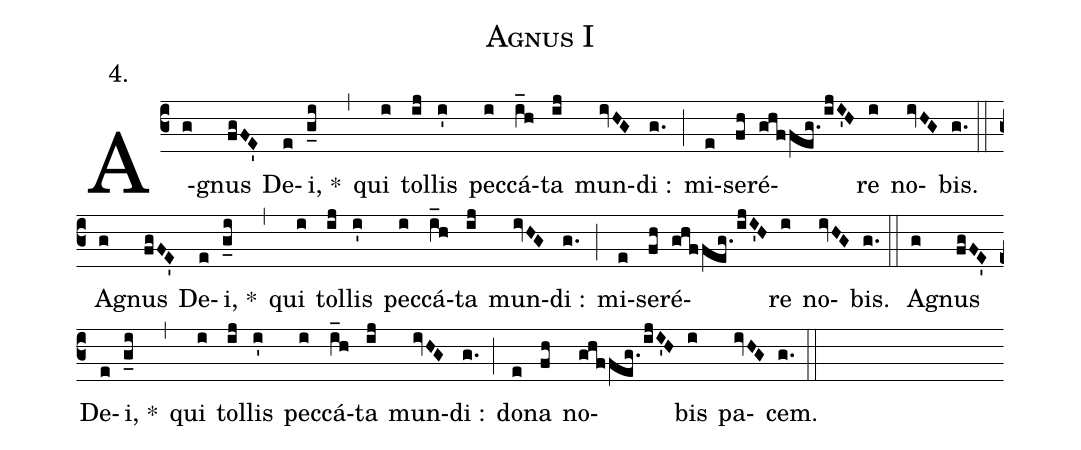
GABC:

name:Agnus I;
office-part:missa;
mode: 4;
annotation: 4.;
%%
(c3) A-(g)gnus(fgFE') De(e)i, *(g_i) (,) qui(i) tol(ij)lis(i') pec(i)cá(i_h)ta(ij) mun(ivHG)di :(g.) (;) mi(e)se(fh)ré(ghffeg./ijI'H)re(i) no(ivHG)bis.(g.) (::)

A(g)gnus(fgFE') De(e)i, *(g_i) (,) qui(i) tol(ij)lis(i') pec(i)cá(i_h)ta(ij) mun(ivHG)di :(g.) (;) mi(e)se(fh)ré(ghffeg.!/ijI'H)re(i) no(ivHG)bis.(g.) (::)

A(g)gnus(fgFE') De(e)i, *(g_i) (,) qui(i) tol(ij)lis(i') pec(i)cá(i_h)ta(ij) mun(ivHG)di :(g.) (;) do(e)na(fh) no(ghffeg.!/ijI'H)bis(i) pa(ivHG)cem.(g.) (::)
